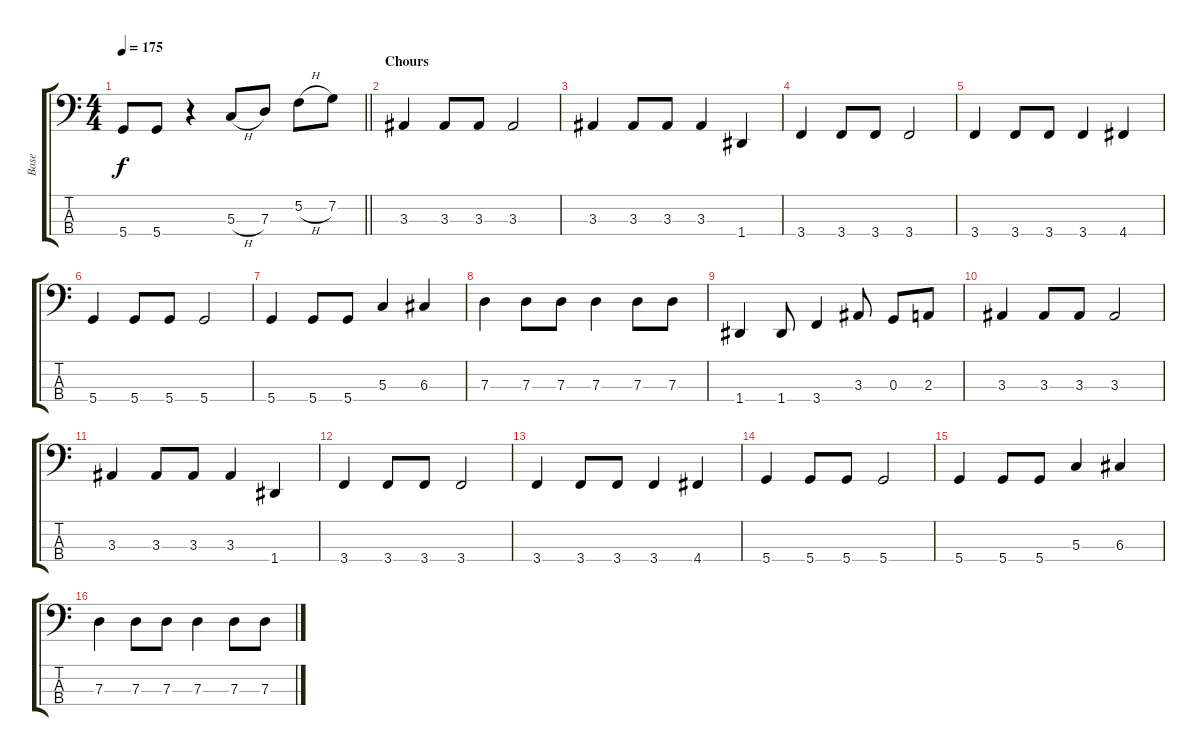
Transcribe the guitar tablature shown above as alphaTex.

\track ("Base" "Base") {instrument electricbasspick}
\staff {score tabs}
\tuning (F2 C2 G1 D1) {hide}
\ts (4 4)
\tempo 175
\clef f4
\barLineRight lightlight
\ks c
5.4.8{dy f} 5.4.8 r.4 5.3{h}.8 7.3.8 5.2{h}.8 7.2.8 |
\section ("" "Chours")
3.3.4 3.3.8 3.3.8 3.3.2 |
3.3.4 3.3.8 3.3.8 3.3.4 1.4.4 |
3.4.4 3.4.8 3.4.8 3.4.2 |
3.4.4 3.4.8 3.4.8 3.4.4 4.4.4 |
5.4.4 5.4.8 5.4.8 5.4.2 |
5.4.4 5.4.8 5.4.8 5.3.4 6.3.4 |
7.3.4 7.3.8 7.3.8 7.3.4 7.3.8 7.3.8 |
1.4.4 1.4.8 3.4.4 3.3.8 0.3.8 2.3.8 |
3.3.4 3.3.8 3.3.8 3.3.2 |
3.3.4 3.3.8 3.3.8 3.3.4 1.4.4 |
3.4.4 3.4.8 3.4.8 3.4.2 |
3.4.4 3.4.8 3.4.8 3.4.4 4.4.4 |
5.4.4 5.4.8 5.4.8 5.4.2 |
5.4.4 5.4.8 5.4.8 5.3.4 6.3.4 |
7.3.4 7.3.8 7.3.8 7.3.4 7.3.8 7.3.8
